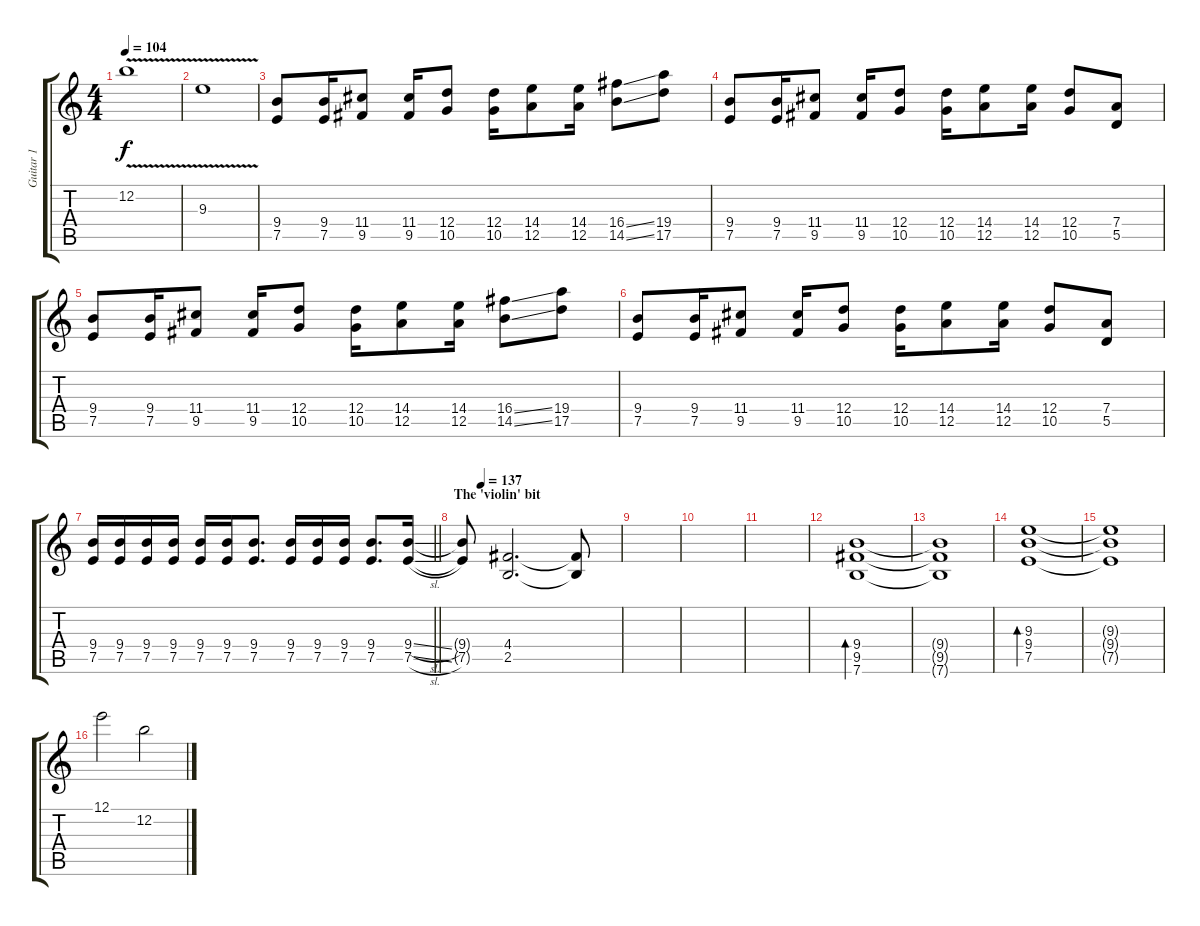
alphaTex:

\track ("Guitar 1" "Guitar 1") {instrument overdrivenguitar}
\staff {score tabs}
\tuning (E4 B3 G3 D3 A2 E2) {hide}
\ts (4 4)
\tempo 104
\clef g2
\ks c
12.2{v}.1{dy f} |
9.3{v}.1 |
(9.4 7.5).8 (9.4 7.5).16 (11.4 9.5).8 (11.4 9.5).16 (12.4 10.5).8 (12.4 10.5).16 (14.4 12.5).8 (14.4 12.5).16 (16.4{ss} 14.5{ss}).8 (19.4 17.5).8 |
(9.4 7.5).8 (9.4 7.5).16 (11.4 9.5).8 (11.4 9.5).16 (12.4 10.5).8 (12.4 10.5).16 (14.4 12.5).8 (14.4 12.5).16 (12.4 10.5).8 (7.4 5.5).8 |
(9.4 7.5).8 (9.4 7.5).16 (11.4 9.5).8 (11.4 9.5).16 (12.4 10.5).8 (12.4 10.5).16 (14.4 12.5).8 (14.4 12.5).16 (16.4{ss} 14.5{ss}).8 (19.4 17.5).8 |
(9.4 7.5).8 (9.4 7.5).16 (11.4 9.5).8 (11.4 9.5).16 (12.4 10.5).8 (12.4 10.5).16 (14.4 12.5).8 (14.4 12.5).16 (12.4 10.5).8 (7.4 5.5).8 |
\barLineRight lightlight
(9.4 7.5).16 (9.4 7.5).16 (9.4 7.5).16 (9.4 7.5).16 (9.4 7.5).16 (9.4 7.5).16 (9.4 7.5).8{d} (9.4 7.5).16 (9.4 7.5).16 (9.4 7.5).16 (9.4 7.5).8{d} (9.4{sl} 7.5{sl}).16 |
\section ("" "The 'violin' bit")
\tempo (137 0.125)
(9.4{t} 7.5{t}).8 (4.4 2.5).2{d} (4.4{t} 2.5{t}).8 |
|
|
|
(9.4 9.5 7.6).1{bd 480} |
(9.4{t} 9.5{t} 7.6{t}).1 |
(9.3 9.4 7.5).1{bd 480} |
(9.3{t} 9.4{t} 7.5{t}).1 |
12.1.2 12.2.2
